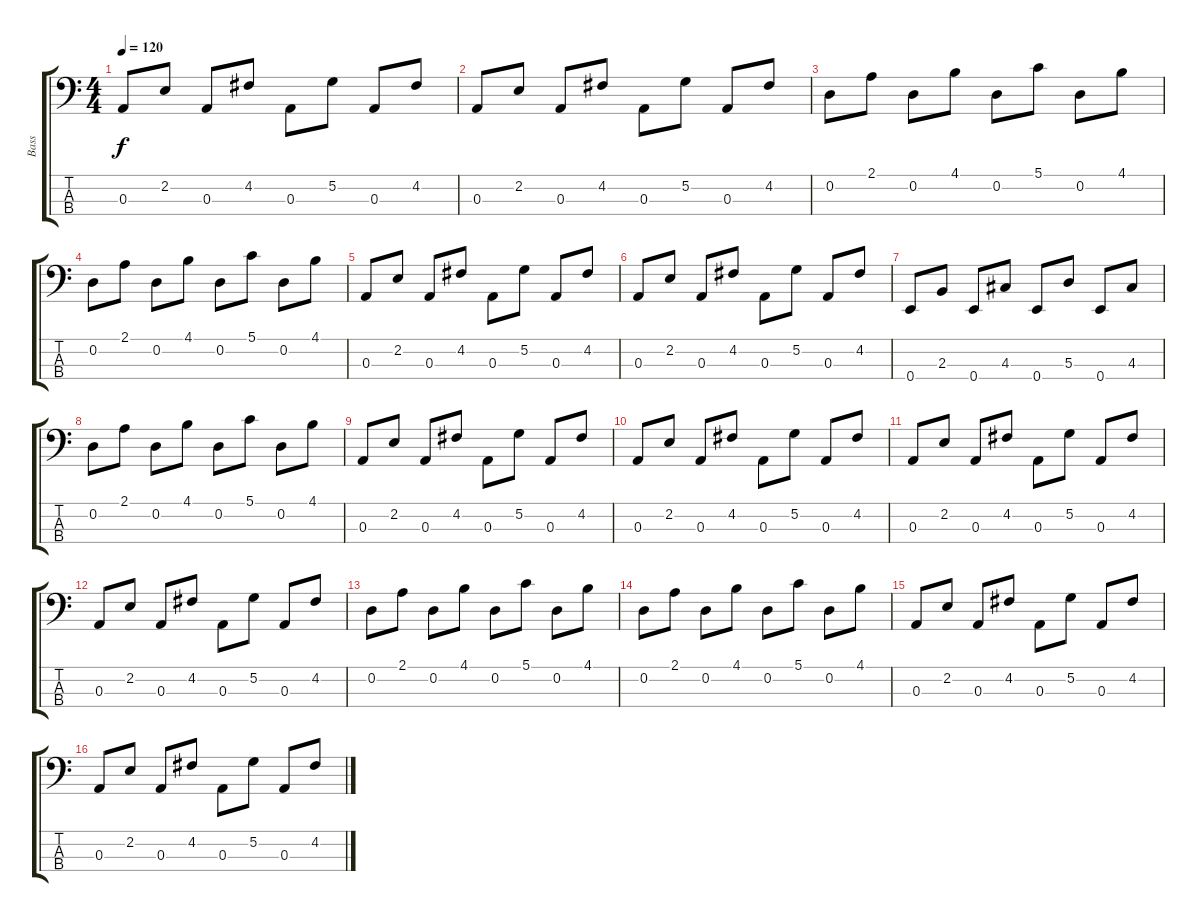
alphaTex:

\track ("Bass" "Bass") {instrument electricbassfinger}
\staff {score tabs}
\tuning (G2 D2 A1 E1) {hide}
\ts (4 4)
\tempo 120
\clef f4
\ks c
0.3.8{dy f} 2.2.8 0.3.8 4.2.8 0.3.8 5.2.8 0.3.8 4.2.8 |
0.3.8 2.2.8 0.3.8 4.2.8 0.3.8 5.2.8 0.3.8 4.2.8 |
0.2.8 2.1.8 0.2.8 4.1.8 0.2.8 5.1.8 0.2.8 4.1.8 |
0.2.8 2.1.8 0.2.8 4.1.8 0.2.8 5.1.8 0.2.8 4.1.8 |
0.3.8 2.2.8 0.3.8 4.2.8 0.3.8 5.2.8 0.3.8 4.2.8 |
0.3.8 2.2.8 0.3.8 4.2.8 0.3.8 5.2.8 0.3.8 4.2.8 |
0.4.8 2.3.8 0.4.8 4.3.8 0.4.8 5.3.8 0.4.8 4.3.8 |
0.2.8 2.1.8 0.2.8 4.1.8 0.2.8 5.1.8 0.2.8 4.1.8 |
0.3.8 2.2.8 0.3.8 4.2.8 0.3.8 5.2.8 0.3.8 4.2.8 |
0.3.8 2.2.8 0.3.8 4.2.8 0.3.8 5.2.8 0.3.8 4.2.8 |
0.3.8 2.2.8 0.3.8 4.2.8 0.3.8 5.2.8 0.3.8 4.2.8 |
0.3.8 2.2.8 0.3.8 4.2.8 0.3.8 5.2.8 0.3.8 4.2.8 |
0.2.8 2.1.8 0.2.8 4.1.8 0.2.8 5.1.8 0.2.8 4.1.8 |
0.2.8 2.1.8 0.2.8 4.1.8 0.2.8 5.1.8 0.2.8 4.1.8 |
0.3.8 2.2.8 0.3.8 4.2.8 0.3.8 5.2.8 0.3.8 4.2.8 |
0.3.8 2.2.8 0.3.8 4.2.8 0.3.8 5.2.8 0.3.8 4.2.8
